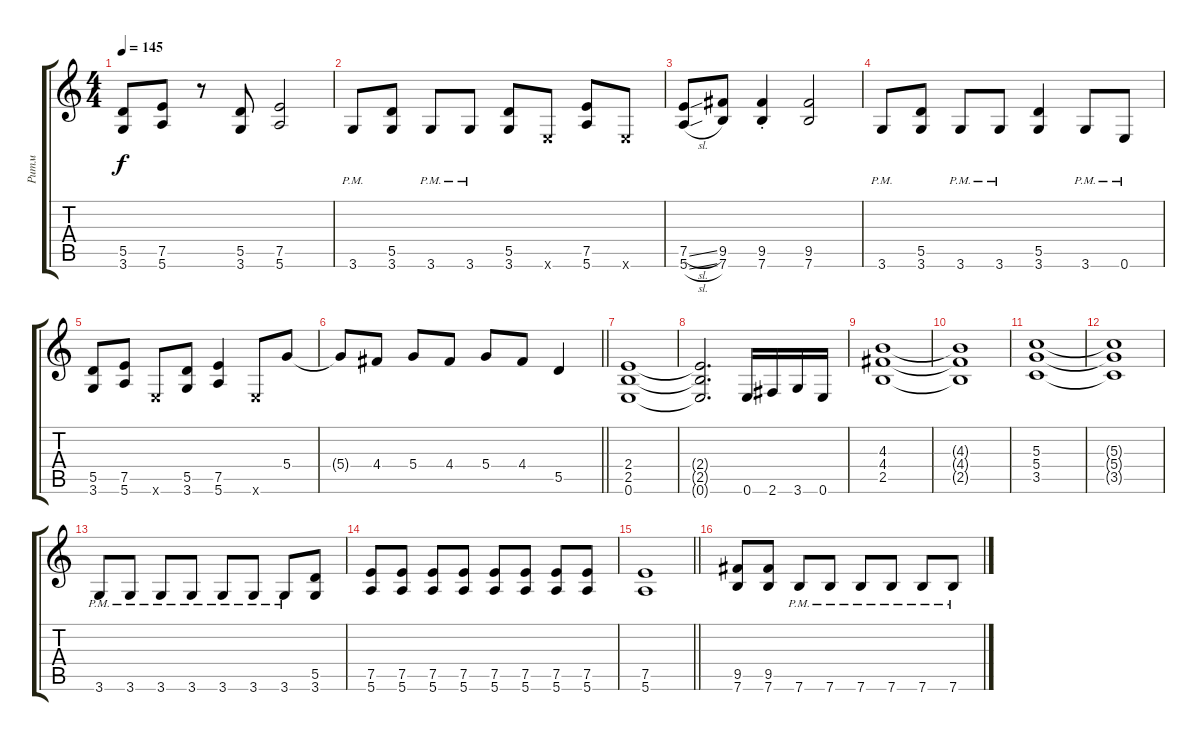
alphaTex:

\track ("Ритм" "Ритм") {instrument distortionguitar}
\staff {score tabs}
\tuning (E4 B3 G3 D3 A2 E2) {hide}
\ts (4 4)
\tempo 145
\clef g2
\ks c
(5.5 3.6).8{dy f} (7.5 5.6).8 r.8 (5.5 3.6).8 (7.5 5.6).2 |
3.6{pm}.8 (5.5 3.6).8 3.6{pm}.8 3.6{pm}.8 (5.5 3.6).8 0.6{x}.8 (7.5 5.6).8 0.6{x}.8 |
(7.5{sl} 5.6{sl}).8 (9.5 7.6).8 (9.5{st} 7.6{st}).4 (9.5 7.6).2 |
3.6{pm}.8 (5.5 3.6).8 3.6{pm}.8 3.6{pm}.8 (5.5 3.6).4 3.6{pm}.8 0.6{pm}.8 |
(5.5 3.6).8 (7.5 5.6).8 0.6{x}.8 (5.5 3.6).8 (7.5 5.6).4 0.6{x}.8 5.4.8 |
\barLineRight lightlight
5.4{t}.8 4.4.8 5.4.8 4.4.8 5.4.8 4.4.8 5.5.4 |
(2.4 2.5 0.6).1 |
(2.4{t} 2.5{t} 0.6{t}).2{d} 0.6.16 2.6.16 3.6.16 0.6.16 |
(4.3 4.4 2.5).1 |
(4.3{t} 4.4{t} 2.5{t}).1 |
(5.3 5.4 3.5).1 |
(5.3{t} 5.4{t} 3.5{t}).1 |
3.6{pm}.8 3.6{pm}.8 3.6{pm}.8 3.6{pm}.8 3.6{pm}.8 3.6{pm}.8 3.6{pm}.8 (5.5 3.6).8 |
(7.5 5.6).8 (7.5 5.6).8 (7.5 5.6).8 (7.5 5.6).8 (7.5 5.6).8 (7.5 5.6).8 (7.5 5.6).8 (7.5 5.6).8 |
\barLineRight lightlight
(7.5 5.6).1 |
(9.5 7.6).8 (9.5 7.6).8 7.6{pm}.8 7.6{pm}.8 7.6{pm}.8 7.6{pm}.8 7.6{pm}.8 7.6{pm}.8
